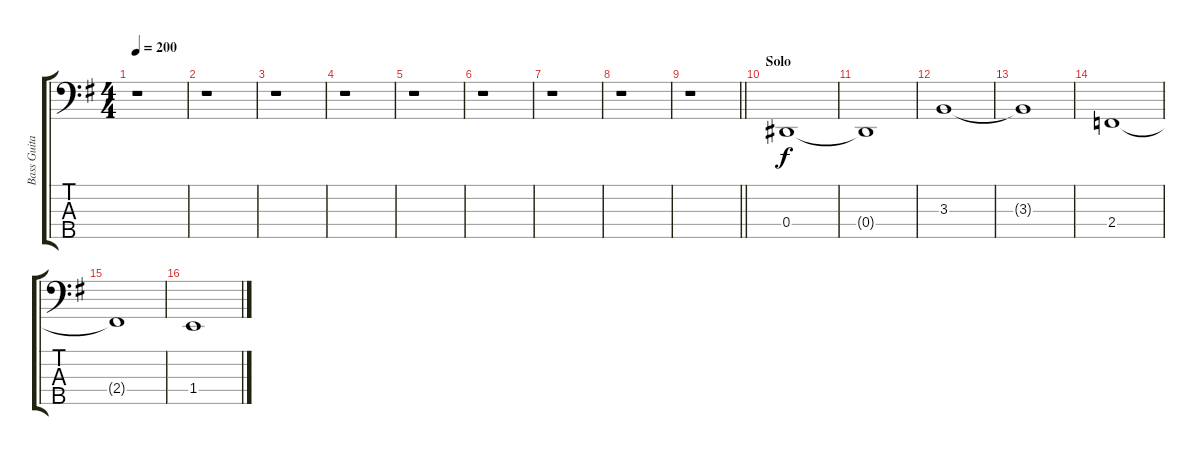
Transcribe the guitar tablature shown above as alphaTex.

\track ("Bass Guitar" "Bass Guita") {instrument electricbassfinger}
\staff {score tabs}
\tuning (Gb2 Db2 Ab1 Eb1 Bb0) {hide}
\ts (4 4)
\tempo 200
\clef f4
\ks g
r.1{dy f} |
r.1 |
r.1 |
r.1 |
r.1 |
r.1 |
r.1 |
r.1 |
\barLineRight lightlight
r.1 |
\section ("" "Solo")
0.4.1 |
0.4{t}.1 |
3.3.1 |
3.3{t}.1 |
2.4.1 |
2.4{t}.1 |
1.4.1
